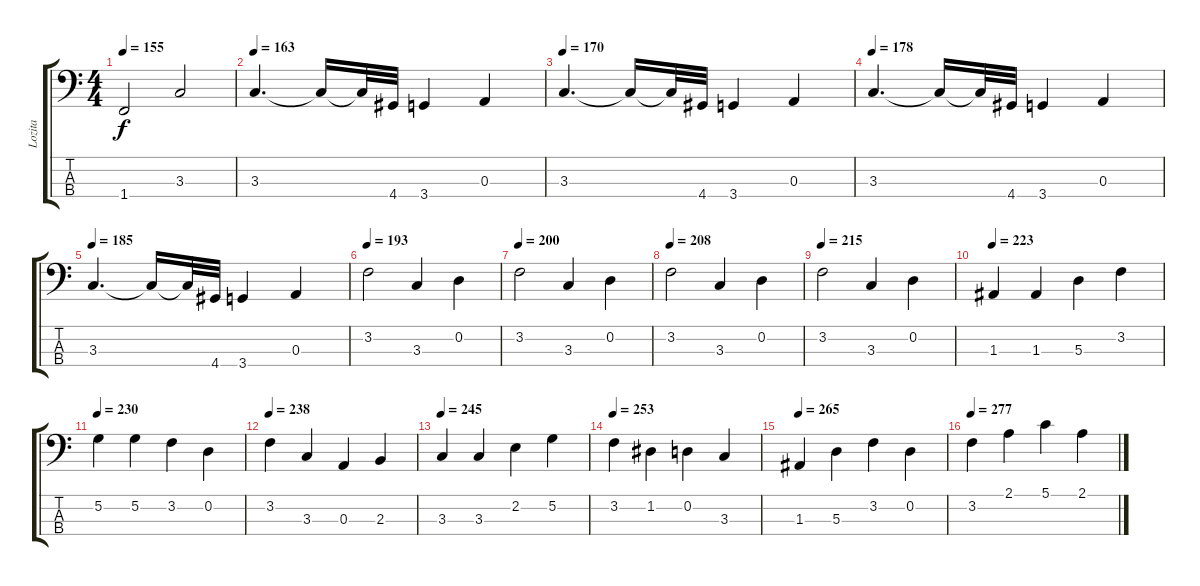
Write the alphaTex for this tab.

\track ("Lozita" "Lozita") {instrument electricbassfinger}
\staff {score tabs}
\tuning (G2 D2 A1 E1) {hide}
\ts (4 4)
\tempo 155
\clef f4
\ks c
1.4.2{dy f} 3.3.2 |
\tempo 163
3.3.4{d} 3.3{t}.16 3.3{t}.32 4.4.32 3.4.4 0.3.4 |
\tempo 170
3.3.4{d} 3.3{t}.16 3.3{t}.32 4.4.32 3.4.4 0.3.4 |
\tempo 178
3.3.4{d} 3.3{t}.16 3.3{t}.32 4.4.32 3.4.4 0.3.4 |
\tempo 185
3.3.4{d} 3.3{t}.16 3.3{t}.32 4.4.32 3.4.4 0.3.4 |
\tempo 193
3.2.2 3.3.4 0.2.4 |
\tempo 200
3.2.2 3.3.4 0.2.4 |
\tempo 208
3.2.2 3.3.4 0.2.4 |
\tempo 215
3.2.2 3.3.4 0.2.4 |
\tempo 223
1.3.4 1.3.4 5.3.4 3.2.4 |
\tempo 230
5.2.4 5.2.4 3.2.4 0.2.4 |
\tempo 238
3.2.4 3.3.4 0.3.4 2.3.4 |
\tempo 245
3.3.4 3.3.4 2.2.4 5.2.4 |
\tempo 253
3.2.4 1.2.4 0.2.4 3.3.4 |
\tempo 265
1.3.4 5.3.4 3.2.4 0.2.4 |
\tempo 277
3.2.4 2.1.4 5.1.4 2.1.4
